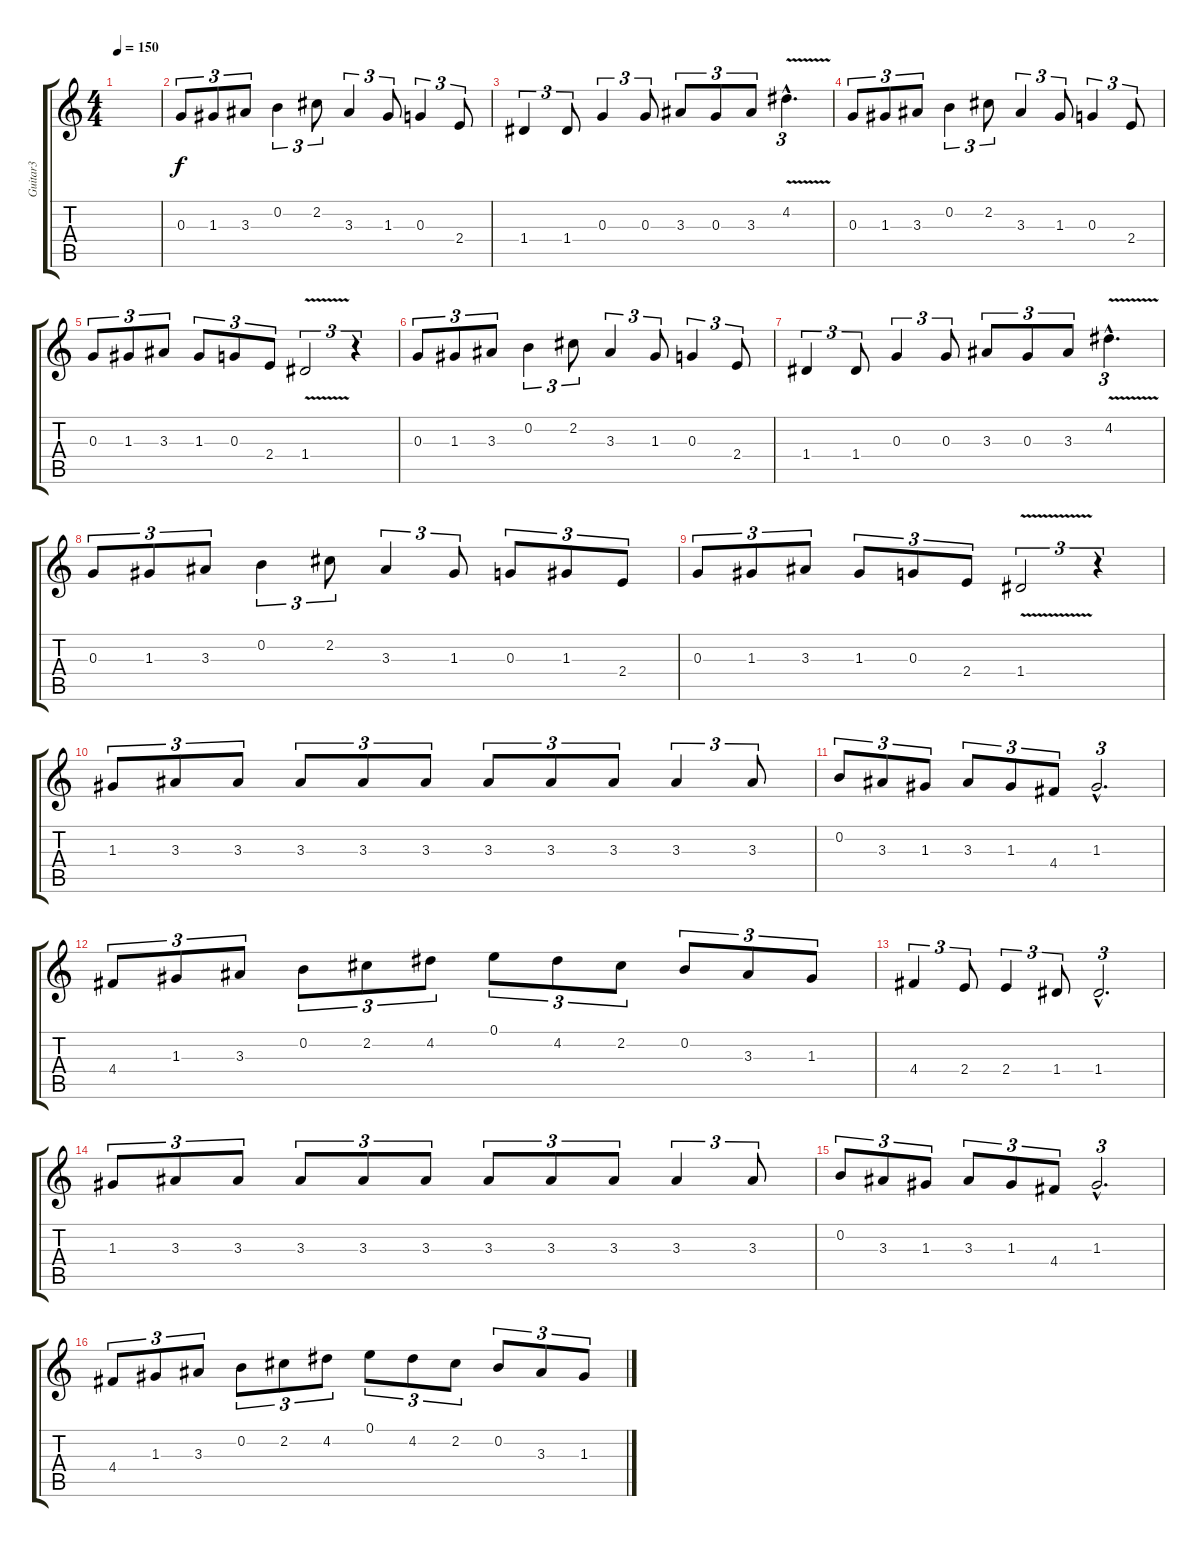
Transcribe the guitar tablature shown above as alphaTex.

\track ("Guitar3" "Guitar3") {instrument electricguitarjazz}
\staff {score tabs}
\tuning (E4 B3 G3 D3 A2 E2) {hide}
\ts (4 4)
\tempo 150
\clef g2
\ks c
|
0.3.8{tu (3 2)} 1.3.8{tu (3 2)} 3.3.8{tu (3 2)} 0.2.4{tu (3 2)} 2.2.8{tu (3 2)} 3.3.4{tu (3 2)} 1.3.8{tu (3 2)} 0.3.4{tu (3 2)} 2.4.8{tu (3 2)} |
1.4.4{tu (3 2)} 1.4.8{tu (3 2)} 0.3.4{tu (3 2)} 0.3.8{tu (3 2)} 3.3.8{tu (3 2)} 0.3.8{tu (3 2)} 3.3.8{tu (3 2)} 4.2{v hac}.4{d tu (3 2)} |
0.3.8{tu (3 2)} 1.3.8{tu (3 2)} 3.3.8{tu (3 2)} 0.2.4{tu (3 2)} 2.2.8{tu (3 2)} 3.3.4{tu (3 2)} 1.3.8{tu (3 2)} 0.3.4{tu (3 2)} 2.4.8{tu (3 2)} |
0.3.8{tu (3 2)} 1.3.8{tu (3 2)} 3.3.8{tu (3 2)} 1.3.8{tu (3 2)} 0.3.8{tu (3 2)} 2.4.8{tu (3 2)} 1.4{v}.2{tu (3 2)} r.4{tu (3 2)} |
0.3.8{tu (3 2)} 1.3.8{tu (3 2)} 3.3.8{tu (3 2)} 0.2.4{tu (3 2)} 2.2.8{tu (3 2)} 3.3.4{tu (3 2)} 1.3.8{tu (3 2)} 0.3.4{tu (3 2)} 2.4.8{tu (3 2)} |
1.4.4{tu (3 2)} 1.4.8{tu (3 2)} 0.3.4{tu (3 2)} 0.3.8{tu (3 2)} 3.3.8{tu (3 2)} 0.3.8{tu (3 2)} 3.3.8{tu (3 2)} 4.2{v hac}.4{d tu (3 2)} |
0.3.8{tu (3 2)} 1.3.8{tu (3 2)} 3.3.8{tu (3 2)} 0.2.4{tu (3 2)} 2.2.8{tu (3 2)} 3.3.4{tu (3 2)} 1.3.8{tu (3 2)} 0.3.8{tu (3 2)} 1.3.8{tu (3 2)} 2.4.8{tu (3 2)} |
0.3.8{tu (3 2)} 1.3.8{tu (3 2)} 3.3.8{tu (3 2)} 1.3.8{tu (3 2)} 0.3.8{tu (3 2)} 2.4.8{tu (3 2)} 1.4{v}.2{tu (3 2)} r.4{tu (3 2)} |
1.3.8{tu (3 2)} 3.3.8{tu (3 2)} 3.3.8{tu (3 2)} 3.3.8{tu (3 2)} 3.3.8{tu (3 2)} 3.3.8{tu (3 2)} 3.3.8{tu (3 2)} 3.3.8{tu (3 2)} 3.3.8{tu (3 2)} 3.3.4{tu (3 2)} 3.3.8{tu (3 2)} |
0.2.8{tu (3 2)} 3.3.8{tu (3 2)} 1.3.8{tu (3 2)} 3.3.8{tu (3 2)} 1.3.8{tu (3 2)} 4.4.8{tu (3 2)} 1.3{hac}.2{d tu (3 2)} |
4.4.8{tu (3 2)} 1.3.8{tu (3 2)} 3.3.8{tu (3 2)} 0.2.8{tu (3 2)} 2.2.8{tu (3 2)} 4.2.8{tu (3 2)} 0.1.8{tu (3 2)} 4.2.8{tu (3 2)} 2.2.8{tu (3 2)} 0.2.8{tu (3 2)} 3.3.8{tu (3 2)} 1.3.8{tu (3 2)} |
4.4.4{tu (3 2)} 2.4.8{tu (3 2)} 2.4.4{tu (3 2)} 1.4.8{tu (3 2)} 1.4{hac}.2{d tu (3 2)} |
1.3.8{tu (3 2)} 3.3.8{tu (3 2)} 3.3.8{tu (3 2)} 3.3.8{tu (3 2)} 3.3.8{tu (3 2)} 3.3.8{tu (3 2)} 3.3.8{tu (3 2)} 3.3.8{tu (3 2)} 3.3.8{tu (3 2)} 3.3.4{tu (3 2)} 3.3.8{tu (3 2)} |
0.2.8{tu (3 2)} 3.3.8{tu (3 2)} 1.3.8{tu (3 2)} 3.3.8{tu (3 2)} 1.3.8{tu (3 2)} 4.4.8{tu (3 2)} 1.3{hac}.2{d tu (3 2)} |
4.4.8{tu (3 2)} 1.3.8{tu (3 2)} 3.3.8{tu (3 2)} 0.2.8{tu (3 2)} 2.2.8{tu (3 2)} 4.2.8{tu (3 2)} 0.1.8{tu (3 2)} 4.2.8{tu (3 2)} 2.2.8{tu (3 2)} 0.2.8{tu (3 2)} 3.3.8{tu (3 2)} 1.3.8{tu (3 2)}
